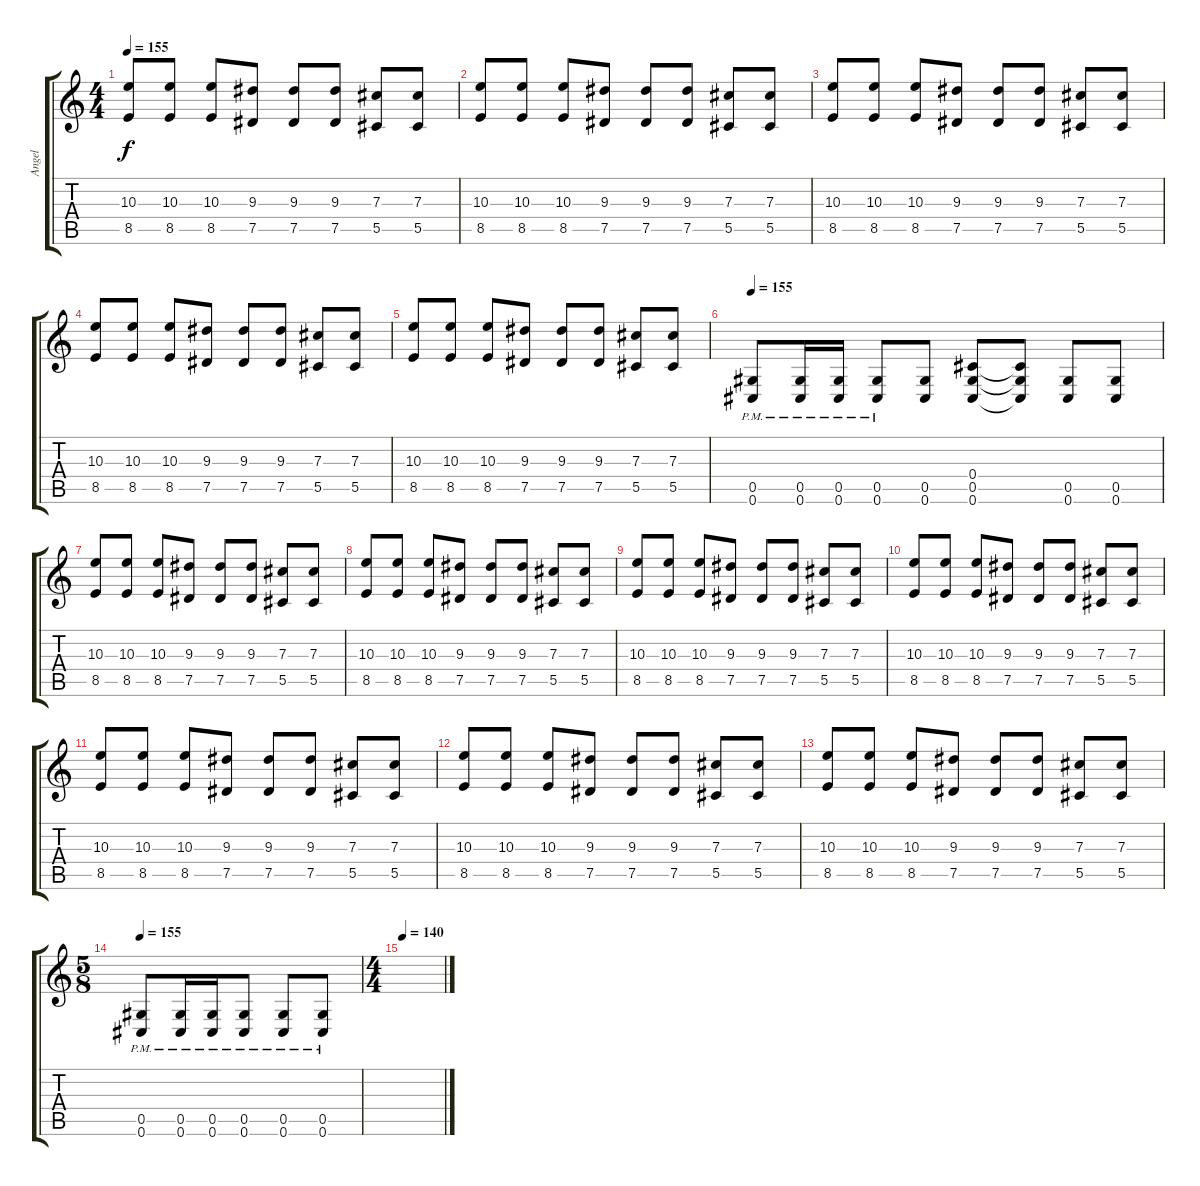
\track ("Angel" "Angel") {instrument distortionguitar}
\staff {score tabs}
\tuning (Eb4 Bb3 Gb3 Db3 Ab2 Db2) {hide}
\ts (4 4)
\tempo 155
\clef g2
\ks c
(10.3 8.5).8{dy f} (10.3 8.5).8 (10.3 8.5).8 (9.3 7.5).8 (9.3 7.5).8 (9.3 7.5).8 (7.3 5.5).8 (7.3 5.5).8 |
(10.3 8.5).8 (10.3 8.5).8 (10.3 8.5).8 (9.3 7.5).8 (9.3 7.5).8 (9.3 7.5).8 (7.3 5.5).8 (7.3 5.5).8 |
(10.3 8.5).8 (10.3 8.5).8 (10.3 8.5).8 (9.3 7.5).8 (9.3 7.5).8 (9.3 7.5).8 (7.3 5.5).8 (7.3 5.5).8 |
(10.3 8.5).8 (10.3 8.5).8 (10.3 8.5).8 (9.3 7.5).8 (9.3 7.5).8 (9.3 7.5).8 (7.3 5.5).8 (7.3 5.5).8 |
(10.3 8.5).8 (10.3 8.5).8 (10.3 8.5).8 (9.3 7.5).8 (9.3 7.5).8 (9.3 7.5).8 (7.3 5.5).8 (7.3 5.5).8 |
\tempo 155
(0.5{pm} 0.6{pm}).8 (0.5{pm} 0.6{pm}).16 (0.5{pm} 0.6{pm}).16 (0.5{pm} 0.6{pm}).8 (0.5 0.6).8 (0.4 0.5 0.6).8 (0.4{t} 0.5{t} 0.6{t}).8 (0.5 0.6).8 (0.5 0.6).8 |
(10.3 8.5).8 (10.3 8.5).8 (10.3 8.5).8 (9.3 7.5).8 (9.3 7.5).8 (9.3 7.5).8 (7.3 5.5).8 (7.3 5.5).8 |
(10.3 8.5).8 (10.3 8.5).8 (10.3 8.5).8 (9.3 7.5).8 (9.3 7.5).8 (9.3 7.5).8 (7.3 5.5).8 (7.3 5.5).8 |
(10.3 8.5).8 (10.3 8.5).8 (10.3 8.5).8 (9.3 7.5).8 (9.3 7.5).8 (9.3 7.5).8 (7.3 5.5).8 (7.3 5.5).8 |
(10.3 8.5).8 (10.3 8.5).8 (10.3 8.5).8 (9.3 7.5).8 (9.3 7.5).8 (9.3 7.5).8 (7.3 5.5).8 (7.3 5.5).8 |
(10.3 8.5).8 (10.3 8.5).8 (10.3 8.5).8 (9.3 7.5).8 (9.3 7.5).8 (9.3 7.5).8 (7.3 5.5).8 (7.3 5.5).8 |
(10.3 8.5).8 (10.3 8.5).8 (10.3 8.5).8 (9.3 7.5).8 (9.3 7.5).8 (9.3 7.5).8 (7.3 5.5).8 (7.3 5.5).8 |
(10.3 8.5).8 (10.3 8.5).8 (10.3 8.5).8 (9.3 7.5).8 (9.3 7.5).8 (9.3 7.5).8 (7.3 5.5).8 (7.3 5.5).8 |
\ts (5 8)
\tempo 155
(0.5{pm} 0.6{pm}).8 (0.5{pm} 0.6{pm}).16 (0.5{pm} 0.6{pm}).16 (0.5{pm} 0.6{pm}).8 (0.5{pm} 0.6{pm}).8 (0.5{pm} 0.6{pm}).8 |
\ts (4 4)
\tempo 140
